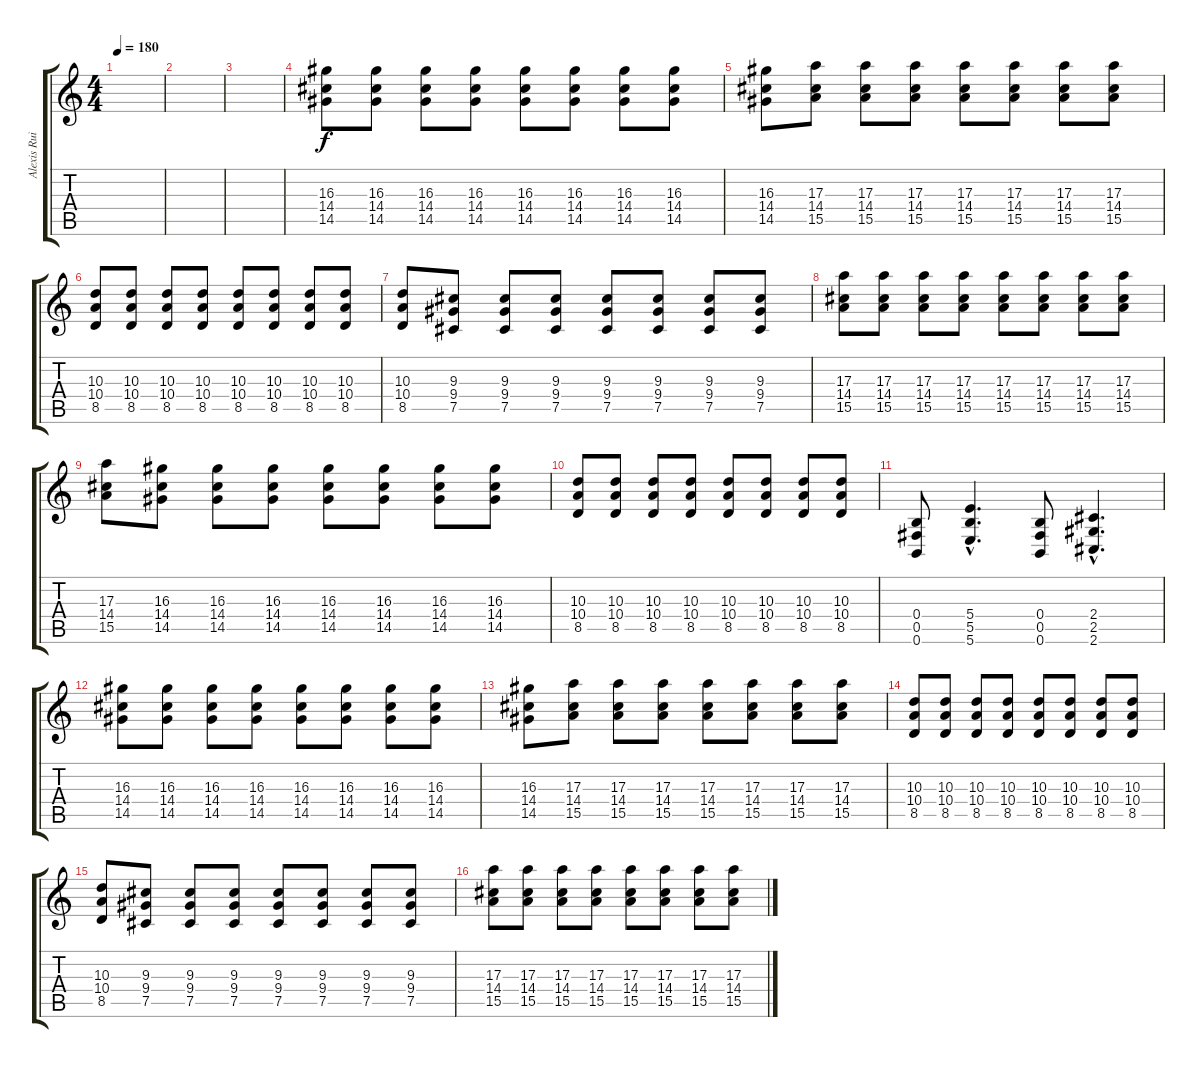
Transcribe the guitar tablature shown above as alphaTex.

\track ("Alexis Ruiz (Guitarra)" "Alexis Rui") {instrument distortionguitar}
\staff {score tabs}
\tuning (Db4 Ab3 E3 B2 Gb2 B1) {hide}
\ts (4 4)
\tempo 180
\clef g2
\ks c
|
|
|
(16.3 14.4 14.5).8 (16.3 14.4 14.5).8 (16.3 14.4 14.5).8 (16.3 14.4 14.5).8 (16.3 14.4 14.5).8 (16.3 14.4 14.5).8 (16.3 14.4 14.5).8 (16.3 14.4 14.5).8 |
(16.3 14.4 14.5).8 (17.3 14.4 15.5).8 (17.3 14.4 15.5).8 (17.3 14.4 15.5).8 (17.3 14.4 15.5).8 (17.3 14.4 15.5).8 (17.3 14.4 15.5).8 (17.3 14.4 15.5).8 |
(10.3 10.4 8.5).8 (10.3 10.4 8.5).8 (10.3 10.4 8.5).8 (10.3 10.4 8.5).8 (10.3 10.4 8.5).8 (10.3 10.4 8.5).8 (10.3 10.4 8.5).8 (10.3 10.4 8.5).8 |
(10.3 10.4 8.5).8 (9.3 9.4 7.5).8 (9.3 9.4 7.5).8 (9.3 9.4 7.5).8 (9.3 9.4 7.5).8 (9.3 9.4 7.5).8 (9.3 9.4 7.5).8 (9.3 9.4 7.5).8 |
(17.3 14.4 15.5).8 (17.3 14.4 15.5).8 (17.3 14.4 15.5).8 (17.3 14.4 15.5).8 (17.3 14.4 15.5).8 (17.3 14.4 15.5).8 (17.3 14.4 15.5).8 (17.3 14.4 15.5).8 |
(17.3 14.4 15.5).8 (16.3 14.4 14.5).8 (16.3 14.4 14.5).8 (16.3 14.4 14.5).8 (16.3 14.4 14.5).8 (16.3 14.4 14.5).8 (16.3 14.4 14.5).8 (16.3 14.4 14.5).8 |
(10.3 10.4 8.5).8 (10.3 10.4 8.5).8 (10.3 10.4 8.5).8 (10.3 10.4 8.5).8 (10.3 10.4 8.5).8 (10.3 10.4 8.5).8 (10.3 10.4 8.5).8 (10.3 10.4 8.5).8 |
(0.4 0.5 0.6).8 (5.4{hac} 5.5{hac} 5.6{hac}).4{d} (0.4 0.5 0.6).8 (2.4{hac} 2.5{hac} 2.6{hac}).4{d} |
(16.3 14.4 14.5).8 (16.3 14.4 14.5).8 (16.3 14.4 14.5).8 (16.3 14.4 14.5).8 (16.3 14.4 14.5).8 (16.3 14.4 14.5).8 (16.3 14.4 14.5).8 (16.3 14.4 14.5).8 |
(16.3 14.4 14.5).8 (17.3 14.4 15.5).8 (17.3 14.4 15.5).8 (17.3 14.4 15.5).8 (17.3 14.4 15.5).8 (17.3 14.4 15.5).8 (17.3 14.4 15.5).8 (17.3 14.4 15.5).8 |
(10.3 10.4 8.5).8 (10.3 10.4 8.5).8 (10.3 10.4 8.5).8 (10.3 10.4 8.5).8 (10.3 10.4 8.5).8 (10.3 10.4 8.5).8 (10.3 10.4 8.5).8 (10.3 10.4 8.5).8 |
(10.3 10.4 8.5).8 (9.3 9.4 7.5).8 (9.3 9.4 7.5).8 (9.3 9.4 7.5).8 (9.3 9.4 7.5).8 (9.3 9.4 7.5).8 (9.3 9.4 7.5).8 (9.3 9.4 7.5).8 |
(17.3 14.4 15.5).8 (17.3 14.4 15.5).8 (17.3 14.4 15.5).8 (17.3 14.4 15.5).8 (17.3 14.4 15.5).8 (17.3 14.4 15.5).8 (17.3 14.4 15.5).8 (17.3 14.4 15.5).8
